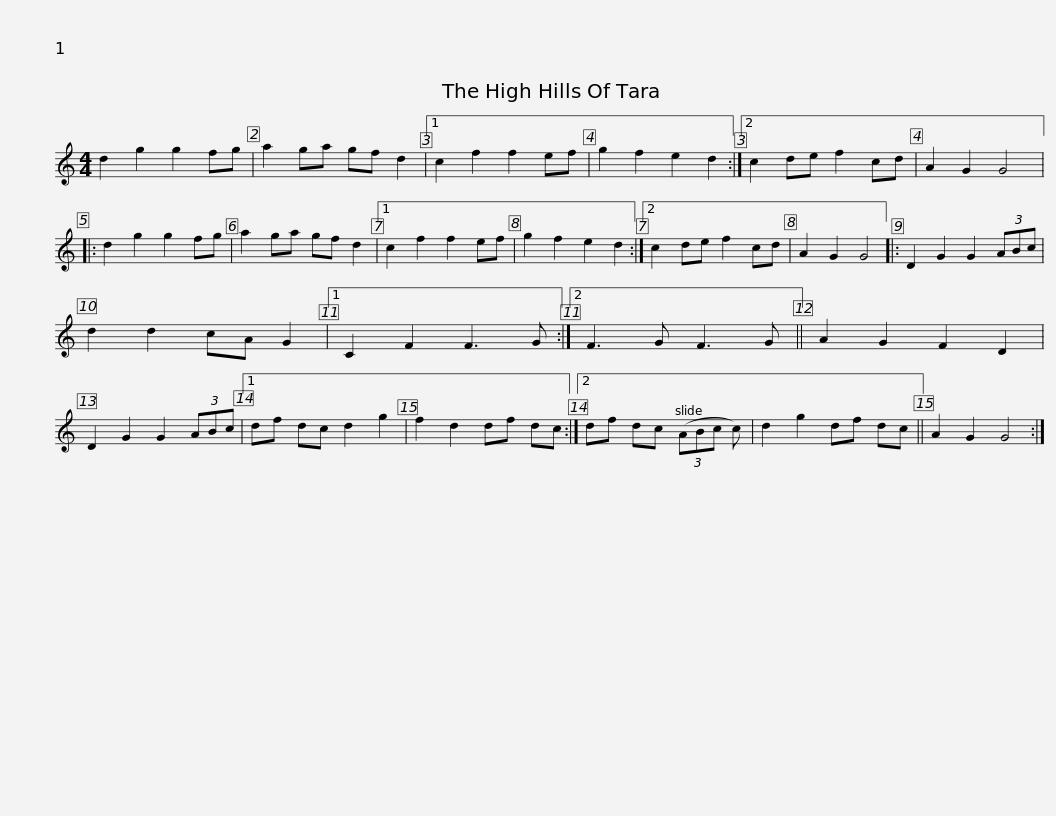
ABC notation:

X:1
L:1/8
M:4/4
I:linebreak $
K:C
V:1 treble
V:1
 d2 g2 g2 fg | a2 ga gf d2 |1 c2 f2 f2 ef | g2 f2 e2 d2 :|2 c2 de f2 cd | %5
 A2 G2 G4 |: d2 g2 g2 fg | a2 ga gf d2 |1$ c2 f2 f2 ef | g2 f2 e2 d2 :|2 %10
 c2 de f2 cd | A2 G2 G4 |: D2 G2 G2 (3ABc | d2 d2 cA G2 |1 C2 F2 F3 G :|2 %15
 F3 G F3 G ||$ A2 G2 F2 D2 | D2 G2 G2 (3ABc |1 df dc d2 g2 | f2 d2 df dc :|2 %20
 df dc (3(ABc c) | d2 g2 df dc || A2 G2 G4 :| %23
